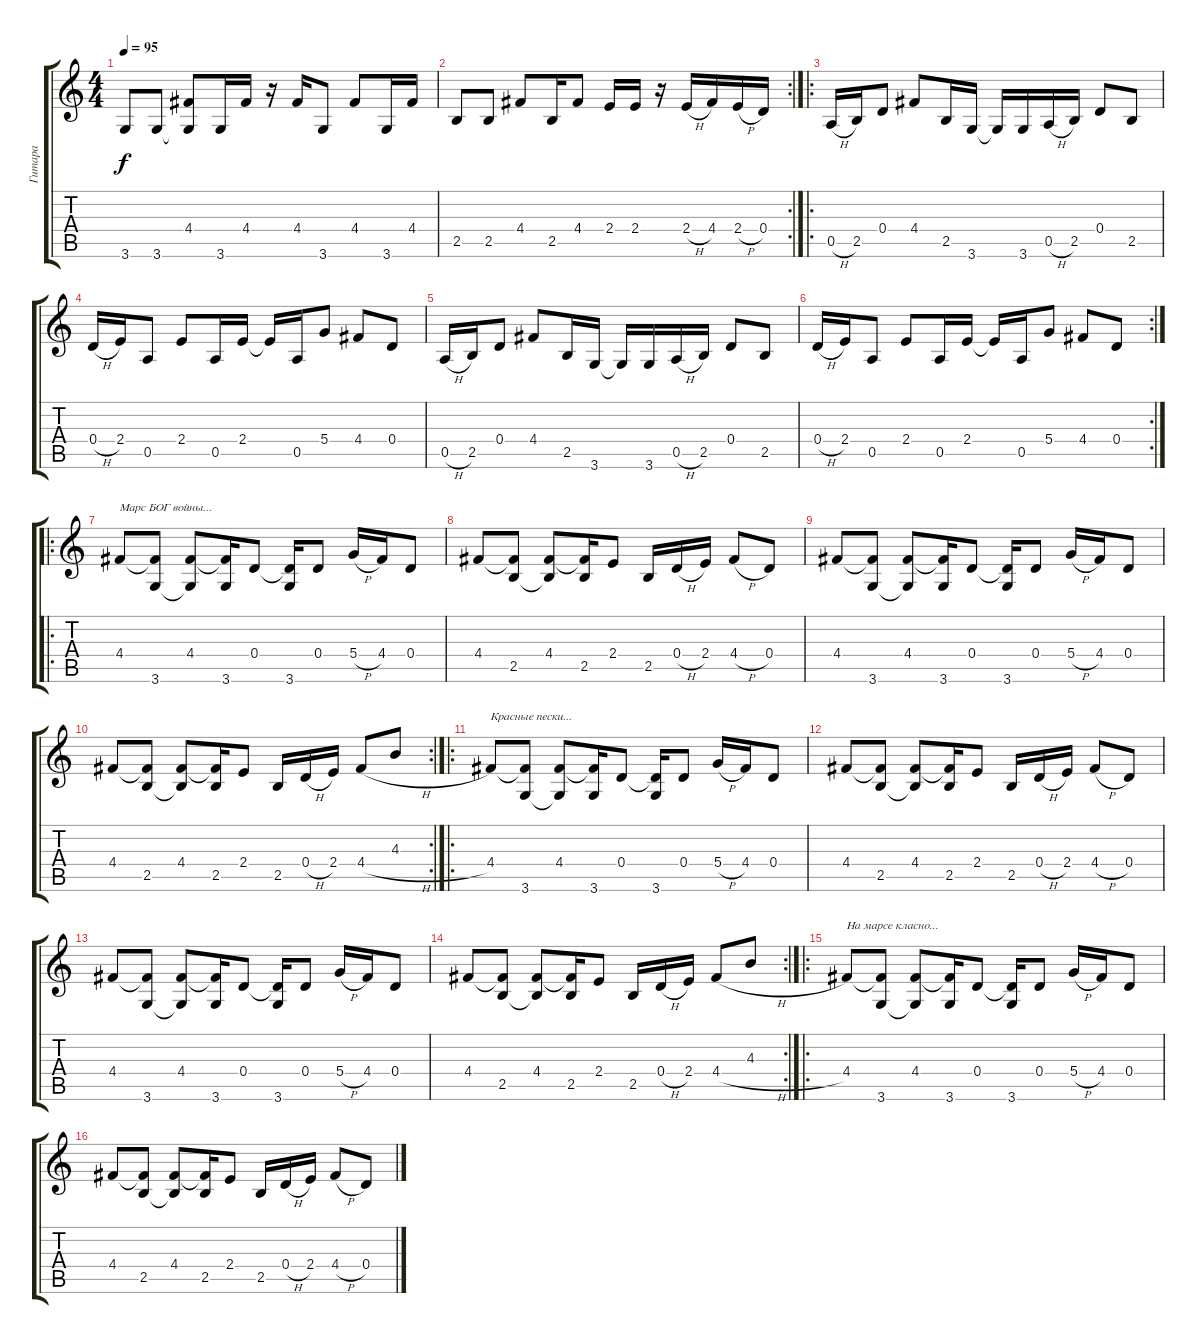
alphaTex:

\track ("Гитара" "Гитара") {instrument electricguitarclean}
\staff {score tabs}
\tuning (E4 B3 G3 D3 A2 E2) {hide}
\ts (4 4)
\tempo 95
\clef g2
\ks c
3.6.8{dy f} 3.6.8 (4.4 3.6{t}).8 3.6.16 4.4.16 r.16 4.4.16 3.6.8 4.4.8 3.6.16 4.4.16 |
\rc 2
2.5.8 2.5.8 4.4.8 2.5.16 4.4.8 2.4.16 2.4.16 r.16 2.4{h}.16 4.4.16 2.4{h}.16 0.4.16 |
\ro
0.5{h}.16 2.5.16 0.4.8 4.4.8 2.5.16 3.6.16 3.6{t}.16 3.6.16 0.5{h}.16 2.5.16 0.4.8 2.5.8 |
0.4{h}.16 2.4.16 0.5.8 2.4.8 0.5.16 2.4.16 2.4{t}.16 0.5.16 5.4.8 4.4.8 0.4.8 |
0.5{h}.16 2.5.16 0.4.8 4.4.8 2.5.16 3.6.16 3.6{t}.16 3.6.16 0.5{h}.16 2.5.16 0.4.8 2.5.8 |
\rc 2
0.4{h}.16 2.4.16 0.5.8 2.4.8 0.5.16 2.4.16 2.4{t}.16 0.5.16 5.4.8 4.4.8 0.4.8 |
\ro
4.4.8{txt "Марс БОГ войны..."} (4.4{t} 3.6).8 (4.4 3.6{t}).8 (4.4{t} 3.6).16 0.4.8 (0.4{t} 3.6).16 0.4.8 5.4{h}.16 4.4.16 0.4.8 |
4.4.8 (4.4{t} 2.5).8 (4.4 2.5{t}).8 (4.4{t} 2.5).16 2.4.8 2.5.16 0.4{h}.16 2.4.16 4.4{h}.8 0.4.8 |
4.4.8 (4.4{t} 3.6).8 (4.4 3.6{t}).8 (4.4{t} 3.6).16 0.4.8 (0.4{t} 3.6).16 0.4.8 5.4{h}.16 4.4.16 0.4.8 |
\rc 2
4.4.8 (4.4{t} 2.5).8 (4.4 2.5{t}).8 (4.4{t} 2.5).16 2.4.8 2.5.16 0.4{h}.16 2.4.16 4.4{h}.8 4.3.8 |
\ro
4.4.8{txt "Красные пески..."} (4.4{t} 3.6).8 (4.4 3.6{t}).8 (4.4{t} 3.6).16 0.4.8 (0.4{t} 3.6).16 0.4.8 5.4{h}.16 4.4.16 0.4.8 |
4.4.8 (4.4{t} 2.5).8 (4.4 2.5{t}).8 (4.4{t} 2.5).16 2.4.8 2.5.16 0.4{h}.16 2.4.16 4.4{h}.8 0.4.8 |
4.4.8 (4.4{t} 3.6).8 (4.4 3.6{t}).8 (4.4{t} 3.6).16 0.4.8 (0.4{t} 3.6).16 0.4.8 5.4{h}.16 4.4.16 0.4.8 |
\rc 2
4.4.8 (4.4{t} 2.5).8 (4.4 2.5{t}).8 (4.4{t} 2.5).16 2.4.8 2.5.16 0.4{h}.16 2.4.16 4.4{h}.8 4.3.8 |
\ro
4.4.8{txt "На марсе класно..."} (4.4{t} 3.6).8 (4.4 3.6{t}).8 (4.4{t} 3.6).16 0.4.8 (0.4{t} 3.6).16 0.4.8 5.4{h}.16 4.4.16 0.4.8 |
4.4.8 (4.4{t} 2.5).8 (4.4 2.5{t}).8 (4.4{t} 2.5).16 2.4.8 2.5.16 0.4{h}.16 2.4.16 4.4{h}.8 0.4.8
